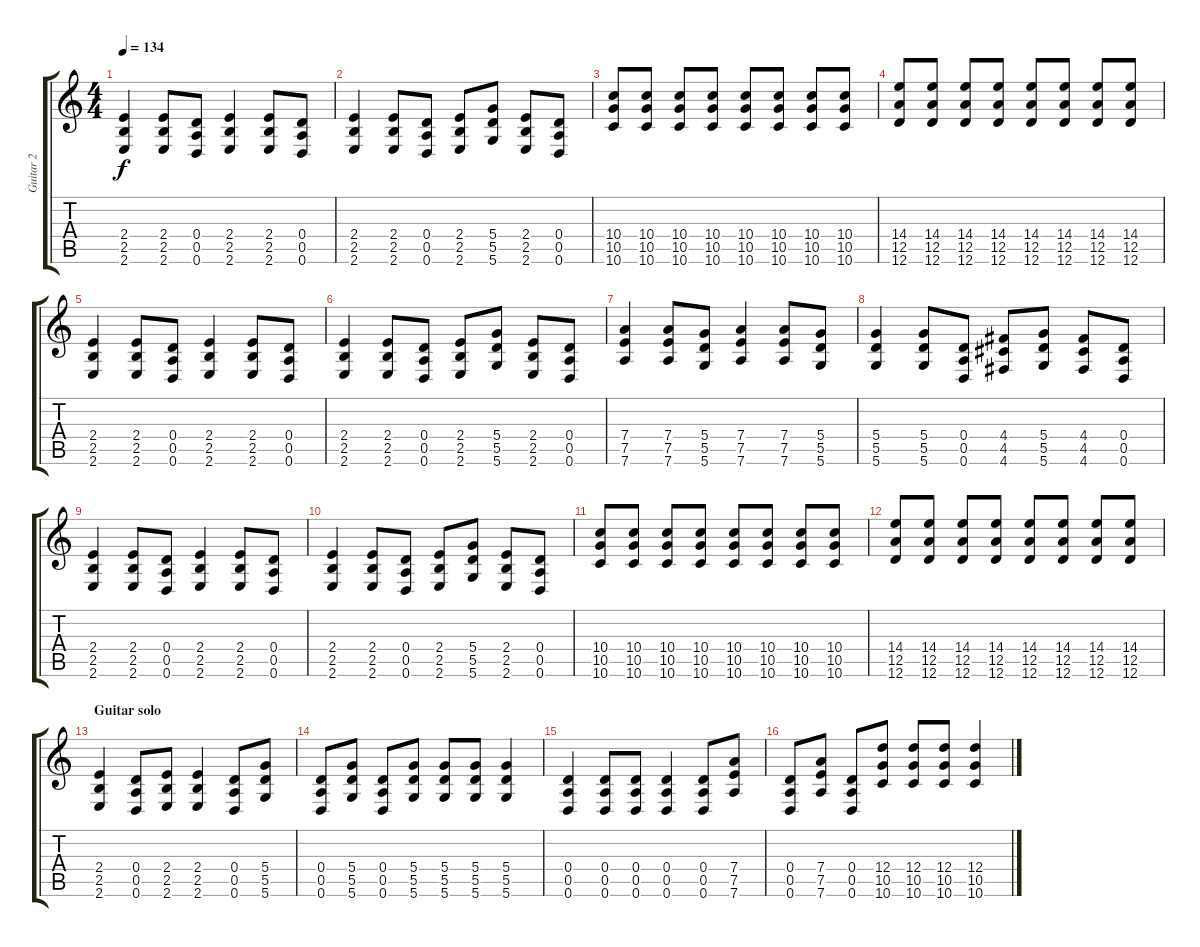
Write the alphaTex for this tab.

\track ("Guitar 2" "Guitar 2") {instrument distortionguitar}
\staff {score tabs}
\tuning (E4 B3 G3 D3 A2 D2) {hide}
\ts (4 4)
\tempo 134
\clef g2
\ks c
(2.4 2.5 2.6).4{dy f} (2.4 2.5 2.6).8 (0.4 0.5 0.6).8 (2.4 2.5 2.6).4 (2.4 2.5 2.6).8 (0.4 0.5 0.6).8 |
(2.4 2.5 2.6).4 (2.4 2.5 2.6).8 (0.4 0.5 0.6).8 (2.4 2.5 2.6).8 (5.4 5.5 5.6).8 (2.4 2.5 2.6).8 (0.4 0.5 0.6).8 |
(10.4 10.5 10.6).8 (10.4 10.5 10.6).8 (10.4 10.5 10.6).8 (10.4 10.5 10.6).8 (10.4 10.5 10.6).8 (10.4 10.5 10.6).8 (10.4 10.5 10.6).8 (10.4 10.5 10.6).8 |
(14.4 12.5 12.6).8 (14.4 12.5 12.6).8 (14.4 12.5 12.6).8 (14.4 12.5 12.6).8 (14.4 12.5 12.6).8 (14.4 12.5 12.6).8 (14.4 12.5 12.6).8 (14.4 12.5 12.6).8 |
(2.4 2.5 2.6).4{instrument distortionguitar} (2.4 2.5 2.6).8 (0.4 0.5 0.6).8 (2.4 2.5 2.6).4 (2.4 2.5 2.6).8 (0.4 0.5 0.6).8 |
(2.4 2.5 2.6).4 (2.4 2.5 2.6).8 (0.4 0.5 0.6).8 (2.4 2.5 2.6).8 (5.4 5.5 5.6).8 (2.4 2.5 2.6).8 (0.4 0.5 0.6).8 |
(7.4 7.5 7.6).4 (7.4 7.5 7.6).8 (5.4 5.5 5.6).8 (7.4 7.5 7.6).4 (7.4 7.5 7.6).8 (5.4 5.5 5.6).8 |
(5.4 5.5 5.6).4 (5.4 5.5 5.6).8 (0.4 0.5 0.6).8 (4.4 4.5 4.6).8 (5.4 5.5 5.6).8 (4.4 4.5 4.6).8 (0.4 0.5 0.6).8 |
(2.4 2.5 2.6).4 (2.4 2.5 2.6).8 (0.4 0.5 0.6).8 (2.4 2.5 2.6).4 (2.4 2.5 2.6).8 (0.4 0.5 0.6).8 |
(2.4 2.5 2.6).4 (2.4 2.5 2.6).8 (0.4 0.5 0.6).8 (2.4 2.5 2.6).8 (5.4 5.5 5.6).8 (2.4 2.5 2.6).8 (0.4 0.5 0.6).8 |
(10.4 10.5 10.6).8 (10.4 10.5 10.6).8 (10.4 10.5 10.6).8 (10.4 10.5 10.6).8 (10.4 10.5 10.6).8 (10.4 10.5 10.6).8 (10.4 10.5 10.6).8 (10.4 10.5 10.6).8 |
(14.4 12.5 12.6).8 (14.4 12.5 12.6).8 (14.4 12.5 12.6).8 (14.4 12.5 12.6).8 (14.4 12.5 12.6).8 (14.4 12.5 12.6).8 (14.4 12.5 12.6).8 (14.4 12.5 12.6).8 |
\section ("" "Guitar solo")
(2.4 2.5 2.6).4 (0.4 0.5 0.6).8 (2.4 2.5 2.6).8 (2.4 2.5 2.6).4 (0.4 0.5 0.6).8 (5.4 5.5 5.6).8 |
(0.4 0.5 0.6).8 (5.4 5.5 5.6).8 (0.4 0.5 0.6).8 (5.4 5.5 5.6).8 (5.4 5.5 5.6).8 (5.4 5.5 5.6).8 (5.4 5.5 5.6).4 |
(0.4 0.5 0.6).4 (0.4 0.5 0.6).8 (0.4 0.5 0.6).8 (0.4 0.5 0.6).4 (0.4 0.5 0.6).8 (7.4 7.5 7.6).8 |
(0.4 0.5 0.6).8 (7.4 7.5 7.6).8 (0.4 0.5 0.6).8 (12.4 10.5 10.6).8 (12.4 10.5 10.6).8 (12.4 10.5 10.6).8 (12.4 10.5 10.6).4
